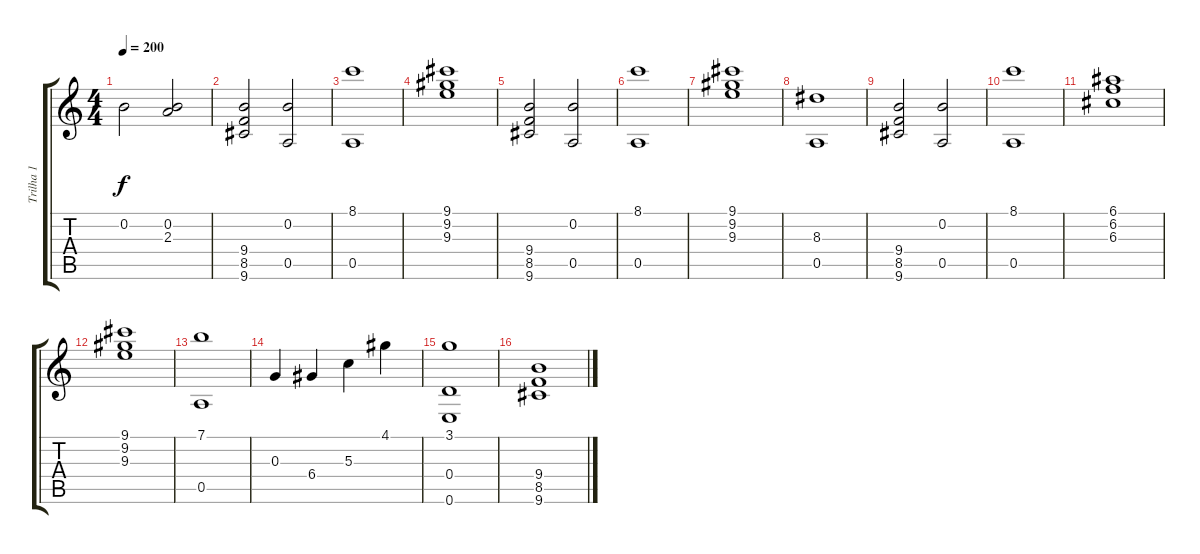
\track ("Trilha 1" "Trilha 1") {instrument acousticguitarsteel}
\staff {score tabs}
\tuning (E4 B3 G3 D3 A2 E2) {hide}
\ts (4 4)
\tempo 200
\clef g2
\ks c
0.2.2{dy f} (0.2 2.3).2 |
(9.4 8.5 9.6).2 (0.2 0.5).2 |
(8.1 0.5).1 |
(9.1 9.2 9.3).1 |
(9.4 8.5 9.6).2 (0.2 0.5).2 |
(8.1 0.5).1 |
(9.1 9.2 9.3).1 |
(8.3 0.5).1 |
(9.4 8.5 9.6).2 (0.2 0.5).2 |
(8.1 0.5).1 |
(6.1 6.2 6.3).1 |
(9.1 9.2 9.3).1 |
(7.1 0.5).1 |
0.3.4 6.4.4 5.3.4 4.1.4 |
(3.1 0.4 0.6).1 |
(9.4 8.5 9.6).1
